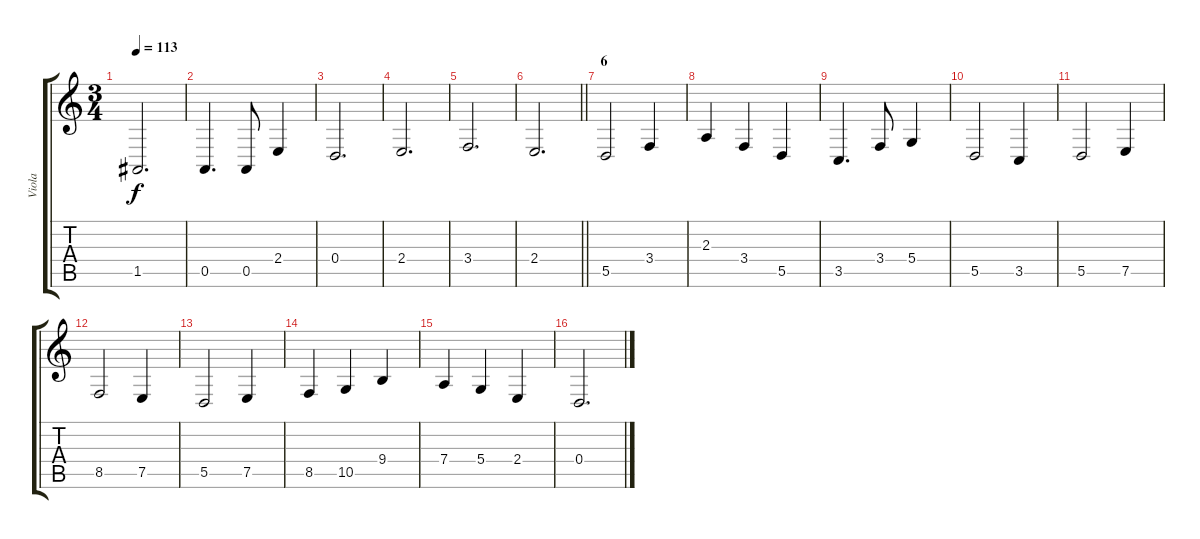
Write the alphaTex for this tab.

\track ("Viola" "Viola") {instrument viola}
\staff {score tabs}
\tuning (E4 B3 G3 D3 A2 E2) {hide}
\ts (3 4)
\tempo 113
\clef g2
\ks c
1.5.2{d dy f} |
0.5.4{d} 0.5.8 2.4.4 |
0.4.2{d} |
2.4.2{d} |
3.4.2{d} |
\barLineRight lightlight
2.4.2{d} |
\section ("" "6")
5.5.2 3.4.4 |
2.3.4 3.4.4 5.5.4 |
3.5.4{d} 3.4.8 5.4.4 |
5.5.2 3.5.4 |
5.5.2 7.5.4 |
8.5.2 7.5.4 |
5.5.2 7.5.4 |
8.5.4 10.5.4 9.4.4 |
7.4.4 5.4.4 2.4.4 |
0.4.2{d}
